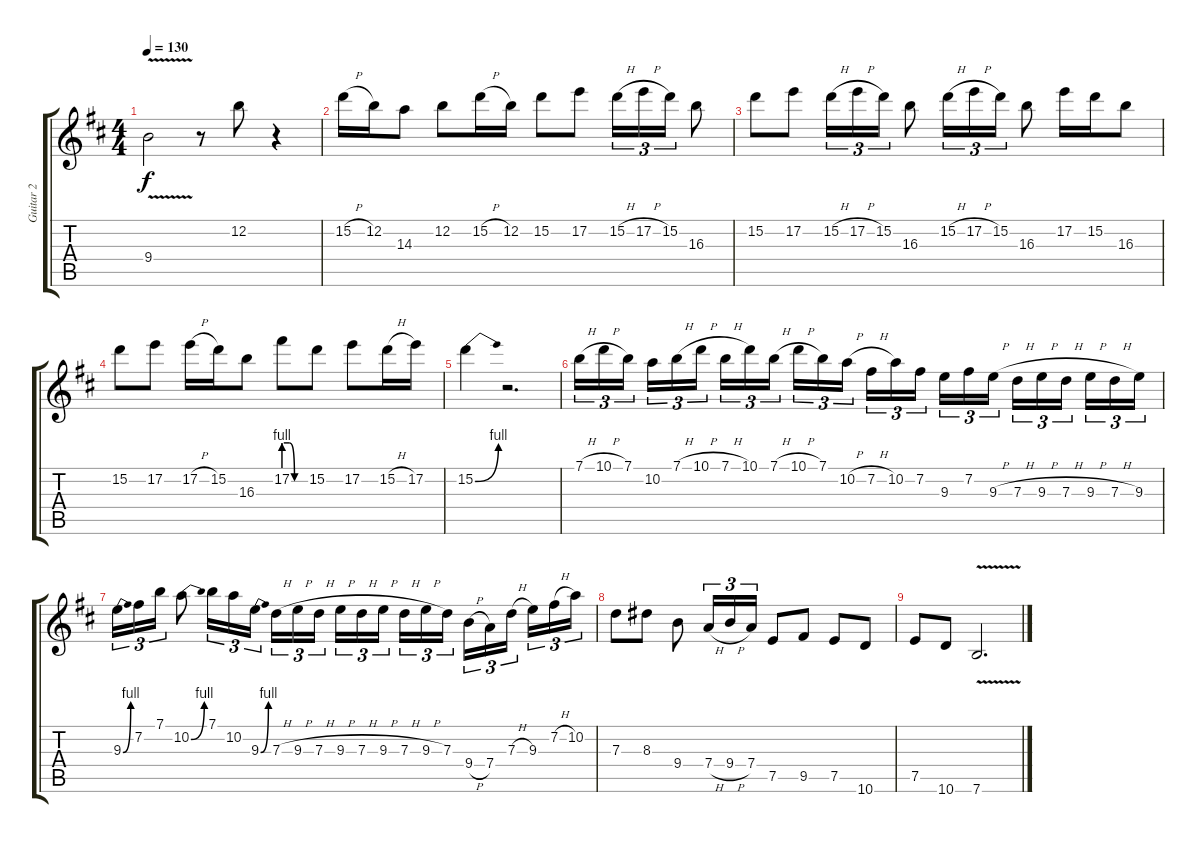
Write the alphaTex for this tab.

\track ("Guitar 2" "Guitar 2") {instrument distortionguitar}
\staff {score tabs}
\tuning (E4 B3 G3 D3 A2 E2) {hide}
\ts (4 4)
\tempo 130
\clef g2
\ks d
9.4{v}.2{dy f} r.8 12.2.8 r.4 |
15.2{h}.16 12.2.16 14.3.8 12.2.8 15.2{h}.16 12.2.16 15.2.8 17.2.8 15.2{h}.16{tu (3 2)} 17.2{h}.16{tu (3 2)} 15.2.16{tu (3 2)} 16.3.8 |
15.2.8 17.2.8 15.2{h}.16{tu (3 2)} 17.2{h}.16{tu (3 2)} 15.2.16{tu (3 2)} 16.3.8 15.2{h}.16{tu (3 2)} 17.2{h}.16{tu (3 2)} 15.2.16{tu (3 2)} 16.3.8 17.2.16 15.2.16 16.3.8 |
15.2.8 17.2.8 17.2{h}.16 15.2.16 16.3.8 17.2{be (custom 0 4 15 4 30 0 60 0)}.8 15.2.8 17.2.8 15.2{h}.16 17.2.16 |
15.2{be (bend 0 0 60 4)}.4 r.2{d} |
7.1{h}.16{tu (3 2)} 10.1{h}.16{tu (3 2)} 7.1.16{tu (3 2) beam splitsecondary} 10.2.16{tu (3 2)} 7.1{h}.16{tu (3 2)} 10.1{h}.16{tu (3 2)} 7.1{h}.16{tu (3 2)} 10.1.16{tu (3 2)} 7.1{h}.16{tu (3 2) beam splitsecondary} 10.1{h}.16{tu (3 2)} 7.1.16{tu (3 2)} 10.2{h}.16{tu (3 2)} 7.2{h}.16{tu (3 2)} 10.2.16{tu (3 2)} 7.2.16{tu (3 2) beam splitsecondary} 9.3.16{tu (3 2)} 7.2.16{tu (3 2)} 9.3{h}.16{tu (3 2)} 7.3{h}.16{tu (3 2)} 9.3{h}.16{tu (3 2)} 7.3{h}.16{tu (3 2) beam splitsecondary} 9.3{h}.16{tu (3 2)} 7.3{h}.16{tu (3 2)} 9.3.16{tu (3 2)} |
9.3{be (bend 0 0 60 4)}.16{tu (3 2)} 7.2.16{tu (3 2)} 7.1.16{tu (3 2)} 10.2{be (bend 0 0 60 4)}.8 7.1.16{tu (3 2)} 10.2.16{tu (3 2)} 9.3{be (bend 0 0 60 4)}.16{tu (3 2) beam splitsecondary} 7.3{h}.16{tu (3 2)} 9.3{h}.16{tu (3 2)} 7.3{h}.16{tu (3 2)} 9.3{h}.16{tu (3 2)} 7.3{h}.16{tu (3 2)} 9.3{h}.16{tu (3 2) beam splitsecondary} 7.3{h}.16{tu (3 2)} 9.3{h}.16{tu (3 2)} 7.3.16{tu (3 2)} 9.4{h}.16{tu (3 2)} 7.4.16{tu (3 2)} 7.3{h}.16{tu (3 2) beam splitsecondary} 9.3.16{tu (3 2)} 7.2{h}.16{tu (3 2)} 10.2.16{tu (3 2)} |
7.3.8 8.3.8 9.4.8 7.4{h}.16{tu (3 2)} 9.4{h}.16{tu (3 2)} 7.4.16{tu (3 2)} 7.5.8 9.5.8 7.5.8 10.6.8 |
7.5.8 10.6.8 7.6{v}.2{d}
